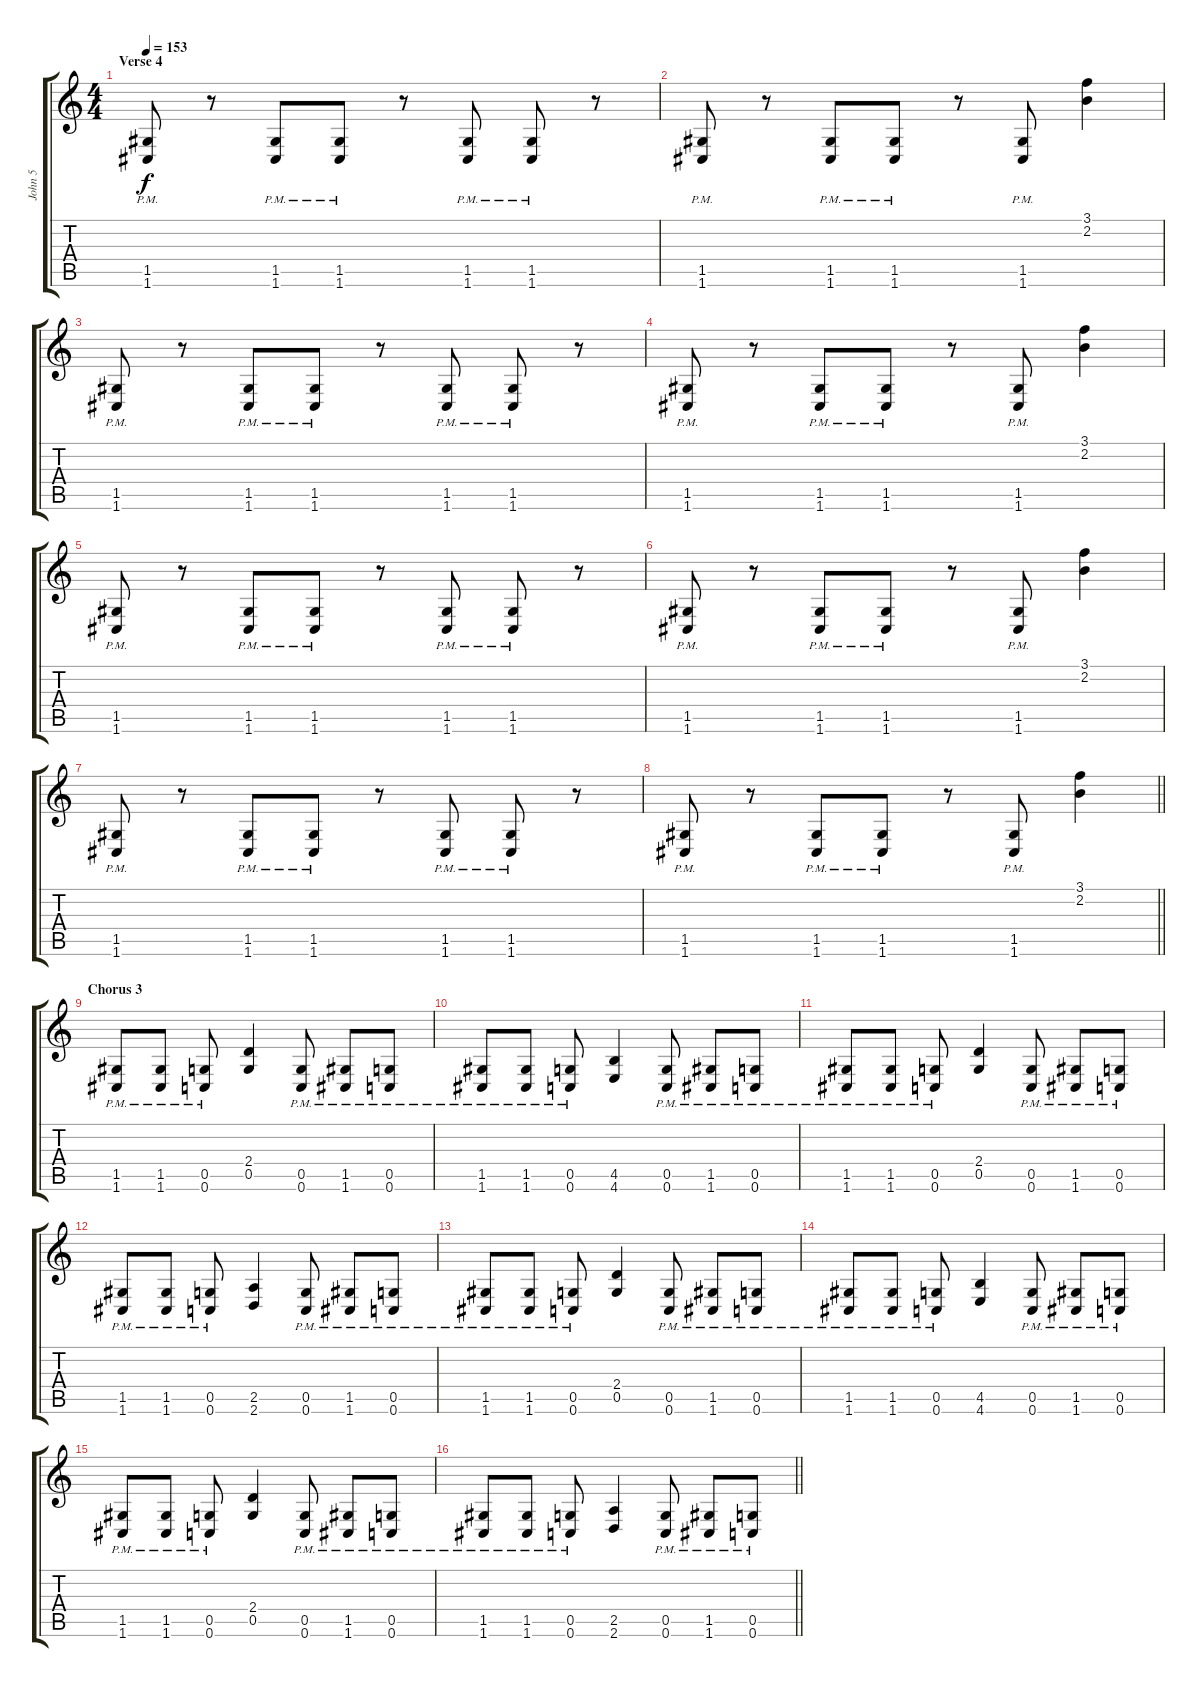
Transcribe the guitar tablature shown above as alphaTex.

\track ("John 5" "John 5") {instrument overdrivenguitar}
\staff {score tabs}
\tuning (D4 A3 F3 C3 G2 C2) {hide}
\ts (4 4)
\section ("" "Verse 4")
\tempo 153
\clef g2
\ks c
(1.5{pm} 1.6{pm}).8{dy f} r.8 (1.5{pm} 1.6{pm}).8 (1.5{pm} 1.6{pm}).8 r.8 (1.5{pm} 1.6{pm}).8 (1.5{pm} 1.6{pm}).8 r.8 |
(1.5{pm} 1.6{pm}).8 r.8 (1.5{pm} 1.6{pm}).8 (1.5{pm} 1.6{pm}).8 r.8 (1.5{pm} 1.6{pm}).8 (3.1 2.2).4 |
(1.5{pm} 1.6{pm}).8 r.8 (1.5{pm} 1.6{pm}).8 (1.5{pm} 1.6{pm}).8 r.8 (1.5{pm} 1.6{pm}).8 (1.5{pm} 1.6{pm}).8 r.8 |
(1.5{pm} 1.6{pm}).8 r.8 (1.5{pm} 1.6{pm}).8 (1.5{pm} 1.6{pm}).8 r.8 (1.5{pm} 1.6{pm}).8 (3.1 2.2).4 |
(1.5{pm} 1.6{pm}).8 r.8 (1.5{pm} 1.6{pm}).8 (1.5{pm} 1.6{pm}).8 r.8 (1.5{pm} 1.6{pm}).8 (1.5{pm} 1.6{pm}).8 r.8 |
(1.5{pm} 1.6{pm}).8 r.8 (1.5{pm} 1.6{pm}).8 (1.5{pm} 1.6{pm}).8 r.8 (1.5{pm} 1.6{pm}).8 (3.1 2.2).4 |
(1.5{pm} 1.6{pm}).8 r.8 (1.5{pm} 1.6{pm}).8 (1.5{pm} 1.6{pm}).8 r.8 (1.5{pm} 1.6{pm}).8 (1.5{pm} 1.6{pm}).8 r.8 |
\barLineRight lightlight
(1.5{pm} 1.6{pm}).8 r.8 (1.5{pm} 1.6{pm}).8 (1.5{pm} 1.6{pm}).8 r.8 (1.5{pm} 1.6{pm}).8 (3.1 2.2).4 |
\section ("" "Chorus 3")
(1.5{pm} 1.6{pm}).8 (1.5{pm} 1.6{pm}).8 (0.5{pm} 0.6{pm}).8 (2.4 0.5).4 (0.5{pm} 0.6{pm}).8 (1.5{pm} 1.6{pm}).8 (0.5{pm} 0.6{pm}).8 |
(1.5{pm} 1.6{pm}).8 (1.5{pm} 1.6{pm}).8 (0.5{pm} 0.6{pm}).8 (4.5 4.6).4 (0.5{pm} 0.6{pm}).8 (1.5{pm} 1.6{pm}).8 (0.5{pm} 0.6{pm}).8 |
(1.5{pm} 1.6{pm}).8 (1.5{pm} 1.6{pm}).8 (0.5{pm} 0.6{pm}).8 (2.4 0.5).4 (0.5{pm} 0.6{pm}).8 (1.5{pm} 1.6{pm}).8 (0.5{pm} 0.6{pm}).8 |
(1.5{pm} 1.6{pm}).8 (1.5{pm} 1.6{pm}).8 (0.5{pm} 0.6{pm}).8 (2.5 2.6).4 (0.5{pm} 0.6{pm}).8 (1.5{pm} 1.6{pm}).8 (0.5{pm} 0.6{pm}).8 |
(1.5{pm} 1.6{pm}).8 (1.5{pm} 1.6{pm}).8 (0.5{pm} 0.6{pm}).8 (2.4 0.5).4 (0.5{pm} 0.6{pm}).8 (1.5{pm} 1.6{pm}).8 (0.5{pm} 0.6{pm}).8 |
(1.5{pm} 1.6{pm}).8 (1.5{pm} 1.6{pm}).8 (0.5{pm} 0.6{pm}).8 (4.5 4.6).4 (0.5{pm} 0.6{pm}).8 (1.5{pm} 1.6{pm}).8 (0.5{pm} 0.6{pm}).8 |
(1.5{pm} 1.6{pm}).8 (1.5{pm} 1.6{pm}).8 (0.5{pm} 0.6{pm}).8 (2.4 0.5).4 (0.5{pm} 0.6{pm}).8 (1.5{pm} 1.6{pm}).8 (0.5{pm} 0.6{pm}).8 |
\barLineRight lightlight
(1.5{pm} 1.6{pm}).8 (1.5{pm} 1.6{pm}).8 (0.5{pm} 0.6{pm}).8 (2.5 2.6).4 (0.5{pm} 0.6{pm}).8 (1.5{pm} 1.6{pm}).8 (0.5{pm} 0.6{pm}).8
